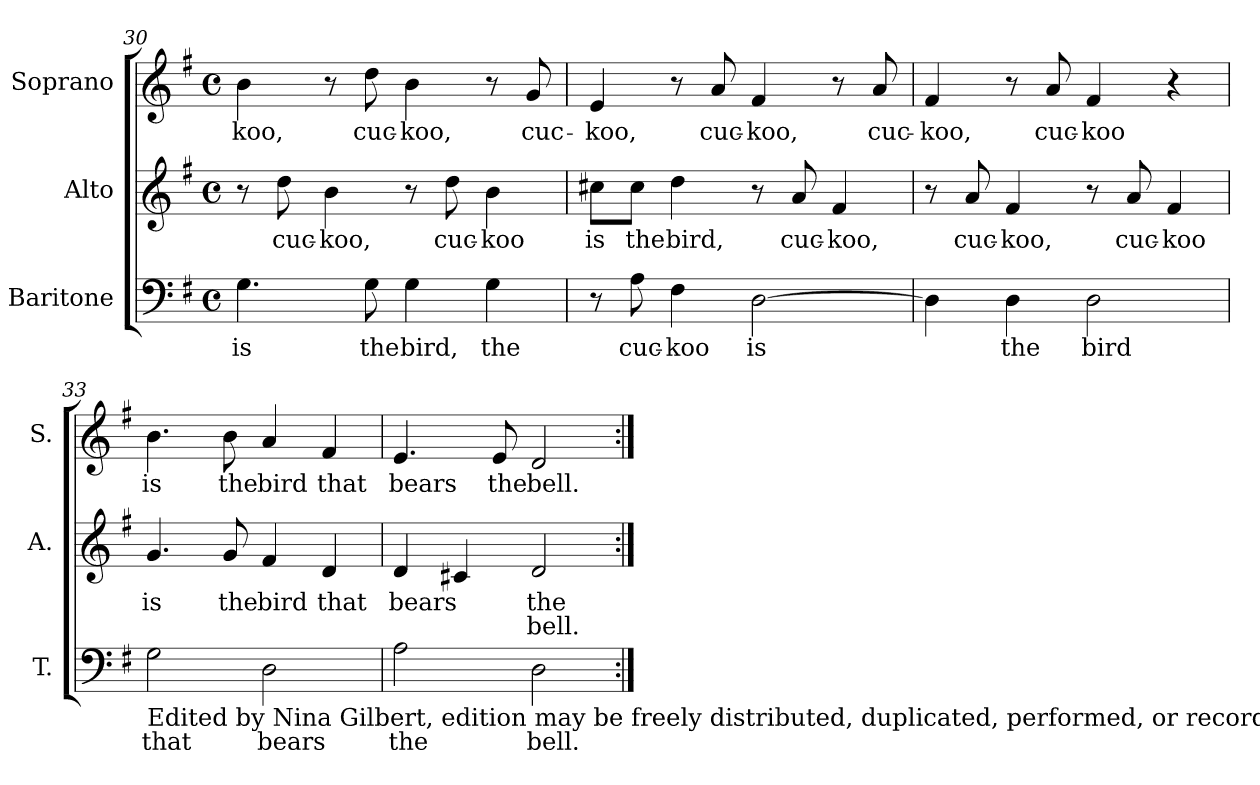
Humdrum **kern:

**kern	**text	**kern	**text	**text	**kern	**text
*part3	*part3	*part2	*part2	*part2	*part1	*part1
*staff3	*staff3	*staff2	*staff2	*staff2	*staff1	*staff1
*I"Baritone	*	*I"Alto	*	*	*I"Soprano	*
*I'T.	*	*I'A.	*	*	*I'S.	*
*clefF4	*	*clefG2	*	*	*clefG2	*
*ITrd7c12	*	*	*	*	*	*
*k[f#]	*	*k[f#]	*	*	*k[f#]	*
*G:	*	*G:	*	*	*G:	*
*M4/4	*	*M4/4	*	*	*M4/4	*
*met(c)	*	*met(c)	*	*	*met(c)	*
=30	=30	=30	=30	=30	=30	=30
!	!LO:LY:b:color=#000000	!	!	!	!	!
!	!	!	!	!	!	!LO:LY:b:color=#000000
4.GGi\	is	8r	.	.	4bi\	-koo,
!	!	!	!LO:LY:b:color=#000000	!	!	!
.	.	8ddi\	cuc-	.	.	.
!	!	!	!LO:LY:b:color=#000000	!	!	!
.	.	4bi\	-koo,	.	8r	.
!	!LO:LY:b:color=#000000	!	!	!	!	!
!	!	!	!	!	!	!LO:LY:b:color=#000000
8GGi\	the	.	.	.	8ddi\	cuc-
!	!LO:LY:b:color=#000000	!	!	!	!	!
!	!	!	!	!	!	!LO:LY:b:color=#000000
4GGi\	bird,	8r	.	.	4bi\	-koo,
!	!	!	!LO:LY:b:color=#000000	!	!	!
.	.	8ddi\	cuc-	.	.	.
!	!LO:LY:b:color=#000000	!	!	!	!	!
!	!	!	!LO:LY:b:color=#000000	!	!	!
4GGi\	the	4bi\	-koo	.	8r	.
!	!	!	!	!	!	!LO:LY:b:color=#000000
.	.	.	.	.	8gi/	cuc-
!!LO:PB:g=z
=31	=31	=31	=31	=31	=31	=31
!	!	!	!LO:LY:b:color=#000000	!	!	!
!	!	!	!	!	!	!LO:LY:b:color=#000000
8r	.	8cc#Xi\L	is	.	4ei/	-koo,
!	!LO:LY:b:color=#000000	!	!	!	!	!
!	!	!	!LO:LY:b:color=#000000	!	!	!
8AAi\	cuc-	8cc#i\J	the	.	.	.
!	!LO:LY:b:color=#000000	!	!	!	!	!
!	!	!	!LO:LY:b:color=#000000	!	!	!
4FF#i\	-koo	4ddi\	bird,	.	8r	.
!	!	!	!	!	!	!LO:LY:b:color=#000000
.	.	.	.	.	8ai/	cuc-
!	!LO:LY:b:color=#000000	!	!	!	!	!
!	!	!	!	!	!	!LO:LY:b:color=#000000
[2DDi\	is	8r	.	.	4f#i/	-koo,
!	!	!	!LO:LY:b:color=#000000	!	!	!
.	.	8ai/	cuc-	.	.	.
!	!	!	!LO:LY:b:color=#000000	!	!	!
.	.	4f#i/	-koo,	.	8r	.
!	!	!	!	!	!	!LO:LY:b:color=#000000
.	.	.	.	.	8ai/	cuc-
=32	=32	=32	=32	=32	=32	=32
!	!	!	!	!	!	!LO:LY:b:color=#000000
4DDi\]	.	8r	.	.	4f#i/	-koo,
!	!	!	!LO:LY:b:color=#000000	!	!	!
.	.	8ai/	cuc-	.	.	.
!	!LO:LY:b:color=#000000	!	!	!	!	!
!	!	!	!LO:LY:b:color=#000000	!	!	!
4DDi\	the	4f#i/	-koo,	.	8r	.
!	!	!	!	!	!	!LO:LY:b:color=#000000
.	.	.	.	.	8ai/	cuc-
!	!LO:LY:b:color=#000000	!	!	!	!	!
!	!	!	!	!	!	!LO:LY:b:color=#000000
2DDi\	bird	8r	.	.	4f#i/	-koo
!	!	!	!LO:LY:b:color=#000000	!	!	!
.	.	8ai/	cuc-	.	.	.
!	!	!	!LO:LY:b:color=#000000	!	!	!
.	.	4f#i/	-koo	.	4r	.
!!LO:LB:g=z
=33	=33	=33	=33	=33	=33	=33
!	!LO:LY:b:color=#000000	!	!	!	!	!
!	!	!	!LO:LY:b:color=#000000	!	!	!
!LO:TX:b:t=Edited by Nina Gilbert, edition may be freely distributed, duplicated, performed, or recorded.	!	!	!	!	!	!
!	!	!	!	!	!	!LO:LY:b:color=#000000
2GGi\	that	4.gi/	is	.	4.bi\	is
!	!	!	!LO:LY:b:color=#000000	!	!	!
!	!	!	!	!	!	!LO:LY:b:color=#000000
.	.	8gi/	the	.	8bi\	the
!	!LO:LY:b:color=#000000	!	!	!	!	!
!	!	!	!LO:LY:b:color=#000000	!	!	!
!	!	!	!	!	!	!LO:LY:b:color=#000000
2DDi\	bears	4f#i/	bird	.	4ai/	bird
!	!	!	!LO:LY:b:color=#000000	!	!	!
!	!	!	!	!	!	!LO:LY:b:color=#000000
.	.	4di/	that	.	4f#i/	that
=34	=34	=34	=34	=34	=34	=34
!	!LO:LY:b:color=#000000	!	!	!	!	!
!	!	!	!LO:LY:b:color=#000000	!	!	!
!	!	!	!	!	!	!LO:LY:b:color=#000000
2AAi\	the	4di/	bears	.	4.ei/	bears
.	.	4c#Xi/	.	.	.	.
!	!	!	!	!	!	!LO:LY:b:color=#000000
.	.	.	.	.	8ei/	the
!	!LO:LY:b:color=#000000	!	!	!	!	!
!	!	!	!LO:LY:b:color=#000000	!LO:LY:b:color=#000000	!	!
!	!	!	!	!	!	!LO:LY:b:color=#000000
2DDi\	bell.	2di/	the	bell.	2di/	bell.
=:|!	=:|!	=:|!	=:|!	=:|!	=:|!	=:|!
*-	*-	*-	*-	*-	*-	*-
